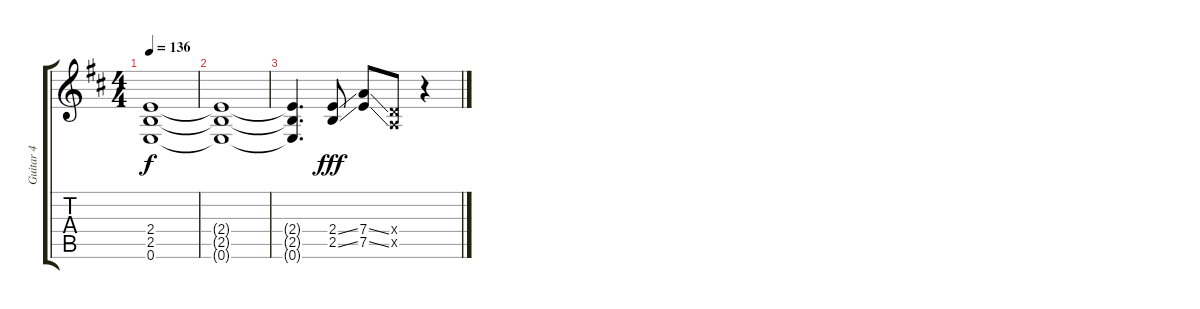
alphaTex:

\track ("Guitar 4" "Guitar 4") {instrument distortionguitar}
\staff {score tabs}
\tuning (E4 B3 G3 D3 A2 E2) {hide}
\ts (4 4)
\tempo 136
\clef g2
\ks d
(2.4 2.5 0.6).1{dy f} |
(2.4{t} 2.5{t} 0.6{t}).1 |
(2.4{t} 2.5{t} 0.6{t}).4{d} (2.4{ss} 2.5{ss}).8{dy fff} (7.4{ss} 7.5{ss}).8 (0.4{x} 0.5{x}).8 r.4
